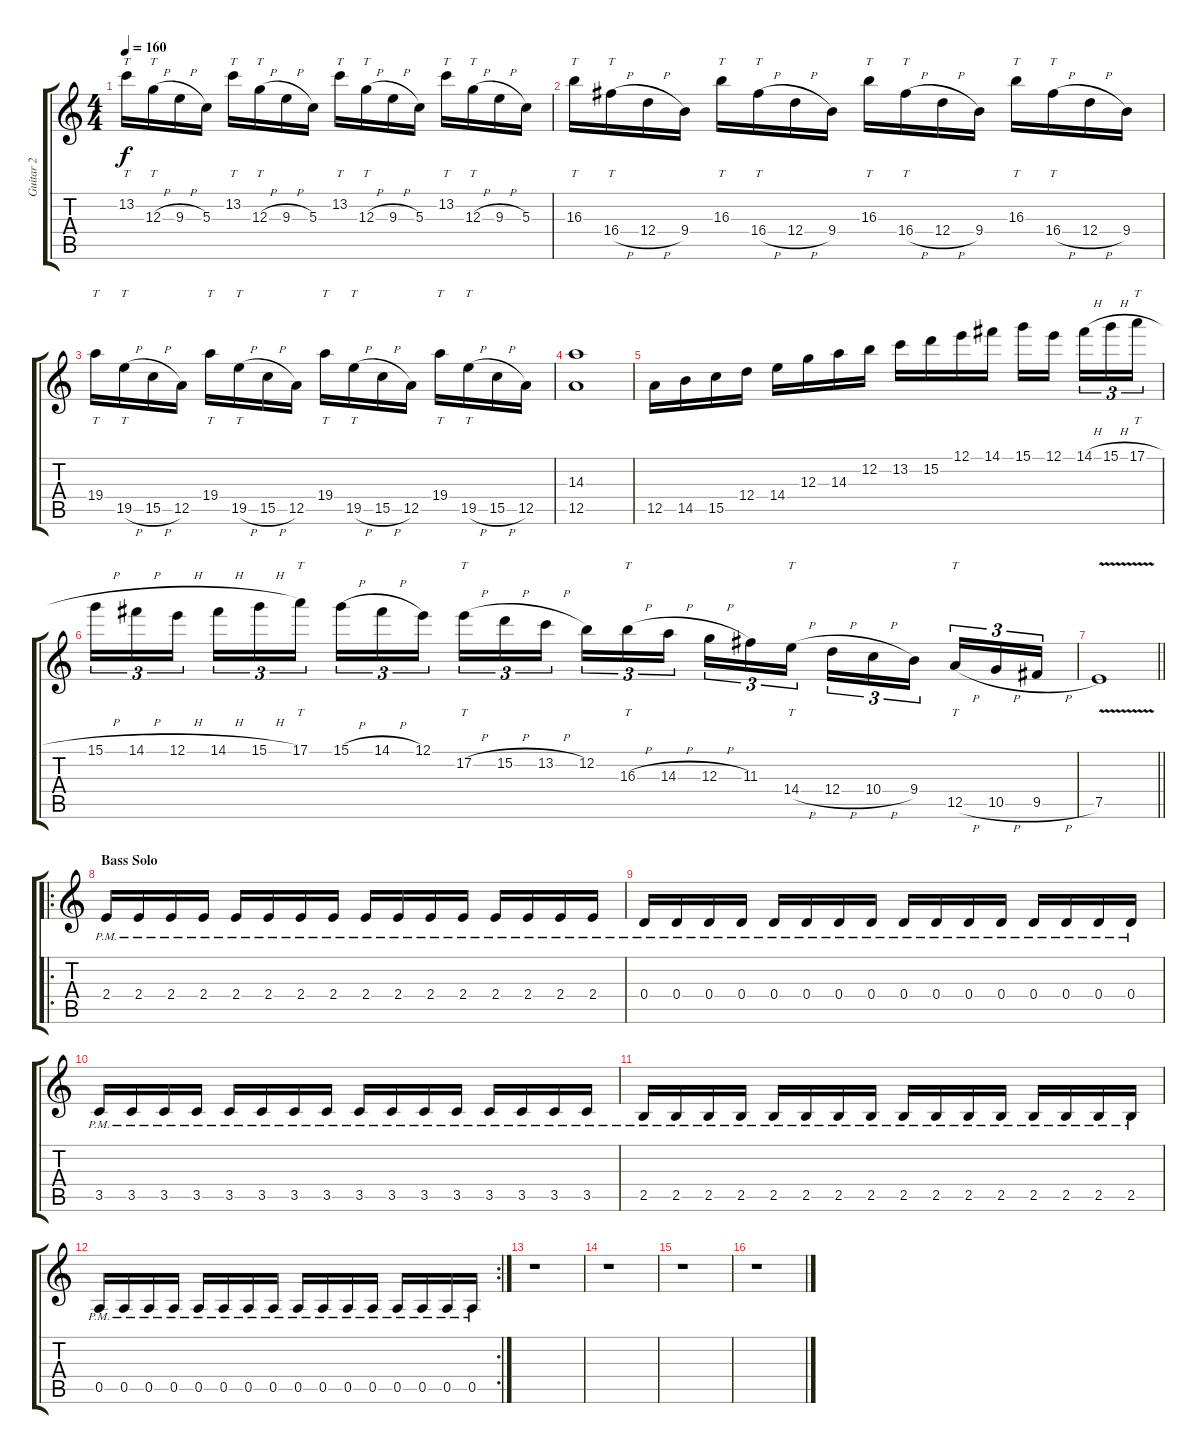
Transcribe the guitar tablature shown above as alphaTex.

\track ("Guitar 2" "Guitar 2") {instrument distortionguitar}
\staff {score tabs}
\tuning (E4 B3 G3 D3 A2 E2) {hide}
\ts (4 4)
\tempo 160
\clef g2
\ks c
13.2.16{tt dy f} 12.3{h}.16{tt} 9.3{h}.16 5.3.16 13.2.16{tt} 12.3{h}.16{tt} 9.3{h}.16 5.3.16 13.2.16{tt} 12.3{h}.16{tt} 9.3{h}.16 5.3.16 13.2.16{tt} 12.3{h}.16{tt} 9.3{h}.16 5.3.16 |
16.3.16{tt} 16.4{h}.16{tt} 12.4{h}.16 9.4.16 16.3.16{tt} 16.4{h}.16{tt} 12.4{h}.16 9.4.16 16.3.16{tt} 16.4{h}.16{tt} 12.4{h}.16 9.4.16 16.3.16{tt} 16.4{h}.16{tt} 12.4{h}.16 9.4.16 |
19.4.16{tt} 19.5{h}.16{tt} 15.5{h}.16 12.5.16 19.4.16{tt} 19.5{h}.16{tt} 15.5{h}.16 12.5.16 19.4.16{tt} 19.5{h}.16{tt} 15.5{h}.16 12.5.16 19.4.16{tt} 19.5{h}.16{tt} 15.5{h}.16 12.5.16 |
(14.3 12.5).1 |
12.5.16 14.5.16 15.5.16 12.4.16 14.4.16 12.3.16 14.3.16 12.2.16 13.2.16 15.2.16 12.1.16 14.1.16 15.1.16 12.1.16 14.1{h}.16{tu (3 2)} 15.1{h}.16{tu (3 2)} 17.1{h}.16{tt tu (3 2)} |
15.1{h}.16{tu (3 2)} 14.1{h}.16{tu (3 2)} 12.1{h}.16{tu (3 2)} 14.1{h}.16{tu (3 2)} 15.1{h}.16{tu (3 2)} 17.1.16{tt tu (3 2)} 15.1{h}.16{tu (3 2)} 14.1{h}.16{tu (3 2)} 12.1.16{tu (3 2)} 17.2{h}.16{tt tu (3 2)} 15.2{h}.16{tu (3 2)} 13.2{h}.16{tu (3 2)} 12.2.16{tu (3 2)} 16.3{h}.16{tt tu (3 2)} 14.3{h}.16{tu (3 2)} 12.3{h}.16{tu (3 2)} 11.3.16{tu (3 2)} 14.4{h}.16{tt tu (3 2)} 12.4{h}.16{tu (3 2)} 10.4{h}.16{tu (3 2)} 9.4.16{tu (3 2)} 12.5{h}.16{tt tu (3 2)} 10.5{h}.16{tu (3 2)} 9.5{h}.16{tu (3 2)} |
\barLineRight lightlight
7.5{v}.1 |
\ro
\section ("" "Bass Solo")
2.4{pm}.16{volume 12} 2.4{pm}.16 2.4{pm}.16 2.4{pm}.16 2.4{pm}.16 2.4{pm}.16 2.4{pm}.16 2.4{pm}.16 2.4{pm}.16 2.4{pm}.16 2.4{pm}.16 2.4{pm}.16 2.4{pm}.16 2.4{pm}.16 2.4{pm}.16 2.4{pm}.16 |
0.4{pm}.16 0.4{pm}.16 0.4{pm}.16 0.4{pm}.16 0.4{pm}.16 0.4{pm}.16 0.4{pm}.16 0.4{pm}.16 0.4{pm}.16 0.4{pm}.16 0.4{pm}.16 0.4{pm}.16 0.4{pm}.16 0.4{pm}.16 0.4{pm}.16 0.4{pm}.16 |
3.5{pm}.16 3.5{pm}.16 3.5{pm}.16 3.5{pm}.16 3.5{pm}.16 3.5{pm}.16 3.5{pm}.16 3.5{pm}.16 3.5{pm}.16 3.5{pm}.16 3.5{pm}.16 3.5{pm}.16 3.5{pm}.16 3.5{pm}.16 3.5{pm}.16 3.5{pm}.16 |
2.5{pm}.16 2.5{pm}.16 2.5{pm}.16 2.5{pm}.16 2.5{pm}.16 2.5{pm}.16 2.5{pm}.16 2.5{pm}.16 2.5{pm}.16 2.5{pm}.16 2.5{pm}.16 2.5{pm}.16 2.5{pm}.16 2.5{pm}.16 2.5{pm}.16 2.5{pm}.16 |
\rc 2
0.5{pm}.16 0.5{pm}.16 0.5{pm}.16 0.5{pm}.16 0.5{pm}.16 0.5{pm}.16 0.5{pm}.16 0.5{pm}.16 0.5{pm}.16 0.5{pm}.16 0.5{pm}.16 0.5{pm}.16 0.5{pm}.16 0.5{pm}.16 0.5{pm}.16 0.5{pm}.16 |
r.1 |
r.1 |
r.1 |
r.1
